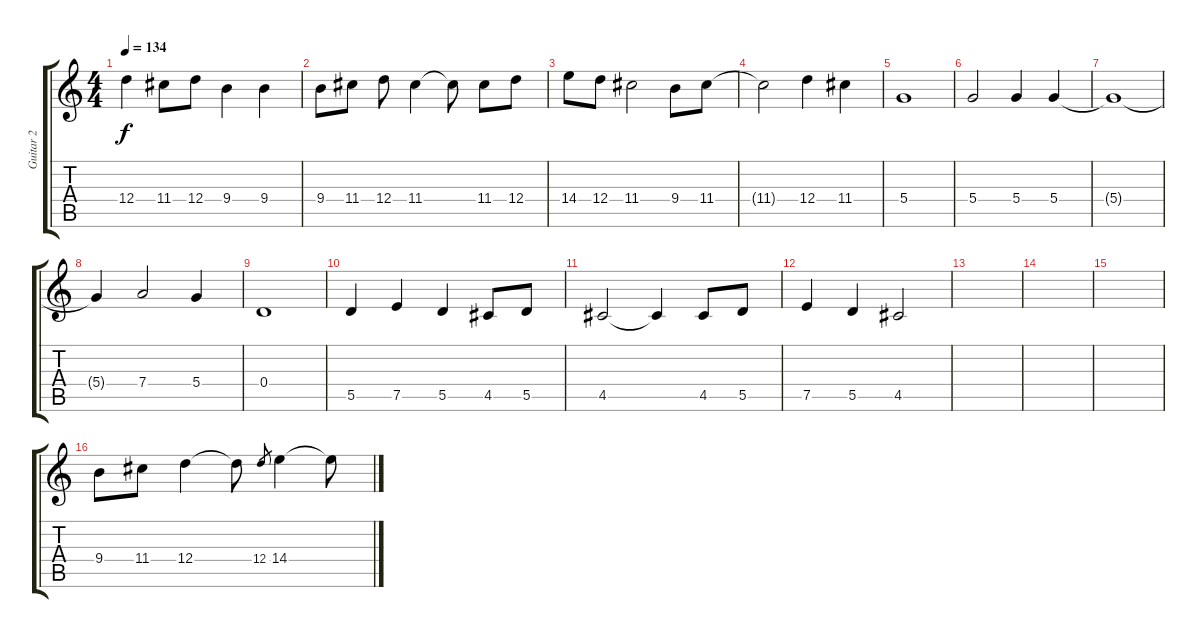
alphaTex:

\track ("Guitar 2" "Guitar 2") {instrument electricguitarjazz}
\staff {score tabs}
\tuning (E4 B3 G3 D3 A2 E2) {hide}
\ts (4 4)
\tempo 134
\clef g2
\ks c
12.4.4{dy f} 11.4.8 12.4.8 9.4.4 9.4.4 |
9.4.8 11.4.8 12.4.8 11.4.4 11.4{t}.8 11.4.8 12.4.8 |
14.4.8 12.4.8 11.4.2 9.4.8 11.4.8 |
11.4{t}.2 12.4.4 11.4.4 |
5.4.1 |
5.4.2 5.4.4 5.4.4 |
5.4{t}.1 |
5.4{t}.4 7.4.2 5.4.4 |
0.4.1 |
5.5.4 7.5.4 5.5.4 4.5.8 5.5.8 |
4.5.2 4.5{t}.4 4.5.8 5.5.8 |
7.5.4 5.5.4 4.5.2 |
|
|
|
9.4.8 11.4.8 12.4.4 12.4{t}.8 12.4.8{gr} 14.4.4 14.4{t}.8
